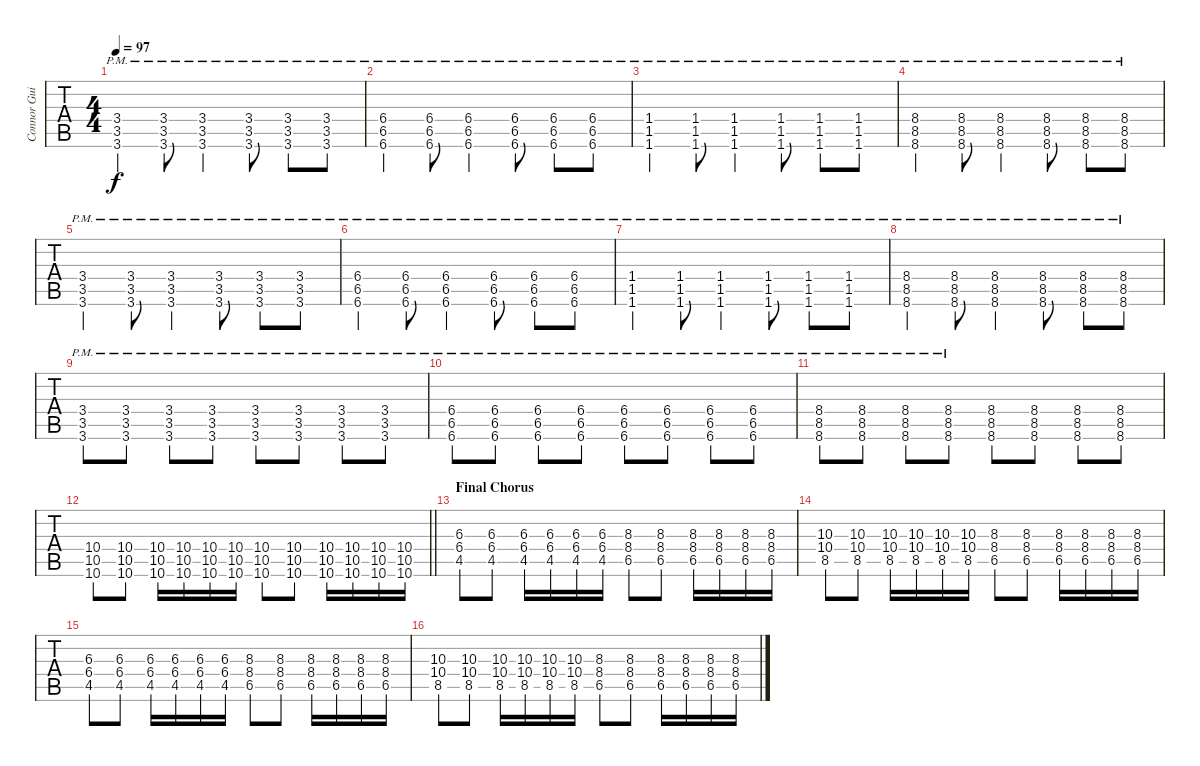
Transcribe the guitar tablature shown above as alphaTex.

\track ("Connor Guitar" "Connor Gui") {instrument distortionguitar}
\staff {tabs}
\tuning (E4 B3 G3 D3 A2 D2) {hide}
\ts (4 4)
\tempo 97
\clef g2
\ks c
(3.4{pm} 3.5{pm} 3.6{pm}).4{dy f} (3.4{pm} 3.5{pm} 3.6{pm}).8 (3.4{pm} 3.5{pm} 3.6{pm}).4 (3.4{pm} 3.5{pm} 3.6{pm}).8 (3.4{pm} 3.5{pm} 3.6{pm}).8 (3.4{pm} 3.5{pm} 3.6{pm}).8 |
(6.4{pm} 6.5{pm} 6.6{pm}).4 (6.4{pm} 6.5{pm} 6.6{pm}).8 (6.4{pm} 6.5{pm} 6.6{pm}).4 (6.4{pm} 6.5{pm} 6.6{pm}).8 (6.4{pm} 6.5{pm} 6.6{pm}).8 (6.4{pm} 6.5{pm} 6.6{pm}).8 |
(1.4{pm} 1.5{pm} 1.6{pm}).4 (1.4{pm} 1.5{pm} 1.6{pm}).8 (1.4{pm} 1.5{pm} 1.6{pm}).4 (1.4{pm} 1.5{pm} 1.6{pm}).8 (1.4{pm} 1.5{pm} 1.6{pm}).8 (1.4{pm} 1.5{pm} 1.6{pm}).8 |
(8.4{pm} 8.5{pm} 8.6{pm}).4 (8.4{pm} 8.5{pm} 8.6{pm}).8 (8.4{pm} 8.5{pm} 8.6{pm}).4 (8.4{pm} 8.5{pm} 8.6{pm}).8 (8.4{pm} 8.5{pm} 8.6{pm}).8 (8.4{pm} 8.5{pm} 8.6{pm}).8 |
(3.4{pm} 3.5{pm} 3.6{pm}).4 (3.4{pm} 3.5{pm} 3.6{pm}).8 (3.4{pm} 3.5{pm} 3.6{pm}).4 (3.4{pm} 3.5{pm} 3.6{pm}).8 (3.4{pm} 3.5{pm} 3.6{pm}).8 (3.4{pm} 3.5{pm} 3.6{pm}).8 |
(6.4{pm} 6.5{pm} 6.6{pm}).4 (6.4{pm} 6.5{pm} 6.6{pm}).8 (6.4{pm} 6.5{pm} 6.6{pm}).4 (6.4{pm} 6.5{pm} 6.6{pm}).8 (6.4{pm} 6.5{pm} 6.6{pm}).8 (6.4{pm} 6.5{pm} 6.6{pm}).8 |
(1.4{pm} 1.5{pm} 1.6{pm}).4 (1.4{pm} 1.5{pm} 1.6{pm}).8 (1.4{pm} 1.5{pm} 1.6{pm}).4 (1.4{pm} 1.5{pm} 1.6{pm}).8 (1.4{pm} 1.5{pm} 1.6{pm}).8 (1.4{pm} 1.5{pm} 1.6{pm}).8 |
(8.4{pm} 8.5{pm} 8.6{pm}).4 (8.4{pm} 8.5{pm} 8.6{pm}).8 (8.4{pm} 8.5{pm} 8.6{pm}).4 (8.4{pm} 8.5{pm} 8.6{pm}).8 (8.4{pm} 8.5{pm} 8.6{pm}).8 (8.4{pm} 8.5{pm} 8.6{pm}).8 |
(3.4{pm} 3.5{pm} 3.6{pm}).8 (3.4{pm} 3.5{pm} 3.6{pm}).8 (3.4{pm} 3.5{pm} 3.6{pm}).8 (3.4{pm} 3.5{pm} 3.6{pm}).8 (3.4{pm} 3.5{pm} 3.6{pm}).8 (3.4{pm} 3.5{pm} 3.6{pm}).8 (3.4{pm} 3.5{pm} 3.6{pm}).8 (3.4{pm} 3.5{pm} 3.6{pm}).8 |
(6.4{pm} 6.5{pm} 6.6{pm}).8 (6.4{pm} 6.5{pm} 6.6{pm}).8 (6.4{pm} 6.5{pm} 6.6{pm}).8 (6.4{pm} 6.5{pm} 6.6{pm}).8 (6.4{pm} 6.5{pm} 6.6{pm}).8 (6.4{pm} 6.5{pm} 6.6{pm}).8 (6.4{pm} 6.5{pm} 6.6{pm}).8 (6.4{pm} 6.5{pm} 6.6{pm}).8 |
(8.4{pm} 8.5{pm} 8.6{pm}).8 (8.4{pm} 8.5{pm} 8.6{pm}).8 (8.4{pm} 8.5{pm} 8.6{pm}).8 (8.4{pm} 8.5{pm} 8.6{pm}).8 (8.4 8.5 8.6).8 (8.4 8.5 8.6).8 (8.4 8.5 8.6).8 (8.4 8.5 8.6).8 |
\barLineRight lightlight
(10.4 10.5 10.6).8 (10.4 10.5 10.6).8 (10.4 10.5 10.6).16 (10.4 10.5 10.6).16 (10.4 10.5 10.6).16 (10.4 10.5 10.6).16 (10.4 10.5 10.6).8 (10.4 10.5 10.6).8 (10.4 10.5 10.6).16 (10.4 10.5 10.6).16 (10.4 10.5 10.6).16 (10.4 10.5 10.6).16 |
\section ("" "Final Chorus")
(6.3 6.4 4.5).8 (6.3 6.4 4.5).8 (6.3 6.4 4.5).16 (6.3 6.4 4.5).16 (6.3 6.4 4.5).16 (6.3 6.4 4.5).16 (8.3 8.4 6.5).8 (8.3 8.4 6.5).8 (8.3 8.4 6.5).16 (8.3 8.4 6.5).16 (8.3 8.4 6.5).16 (8.3 8.4 6.5).16 |
(10.3 10.4 8.5).8 (10.3 10.4 8.5).8 (10.3 10.4 8.5).16 (10.3 10.4 8.5).16 (10.3 10.4 8.5).16 (10.3 10.4 8.5).16 (8.3 8.4 6.5).8 (8.3 8.4 6.5).8 (8.3 8.4 6.5).16 (8.3 8.4 6.5).16 (8.3 8.4 6.5).16 (8.3 8.4 6.5).16 |
(6.3 6.4 4.5).8 (6.3 6.4 4.5).8 (6.3 6.4 4.5).16 (6.3 6.4 4.5).16 (6.3 6.4 4.5).16 (6.3 6.4 4.5).16 (8.3 8.4 6.5).8 (8.3 8.4 6.5).8 (8.3 8.4 6.5).16 (8.3 8.4 6.5).16 (8.3 8.4 6.5).16 (8.3 8.4 6.5).16 |
(10.3 10.4 8.5).8 (10.3 10.4 8.5).8 (10.3 10.4 8.5).16 (10.3 10.4 8.5).16 (10.3 10.4 8.5).16 (10.3 10.4 8.5).16 (8.3 8.4 6.5).8 (8.3 8.4 6.5).8 (8.3 8.4 6.5).16 (8.3 8.4 6.5).16 (8.3 8.4 6.5).16 (8.3 8.4 6.5).16
